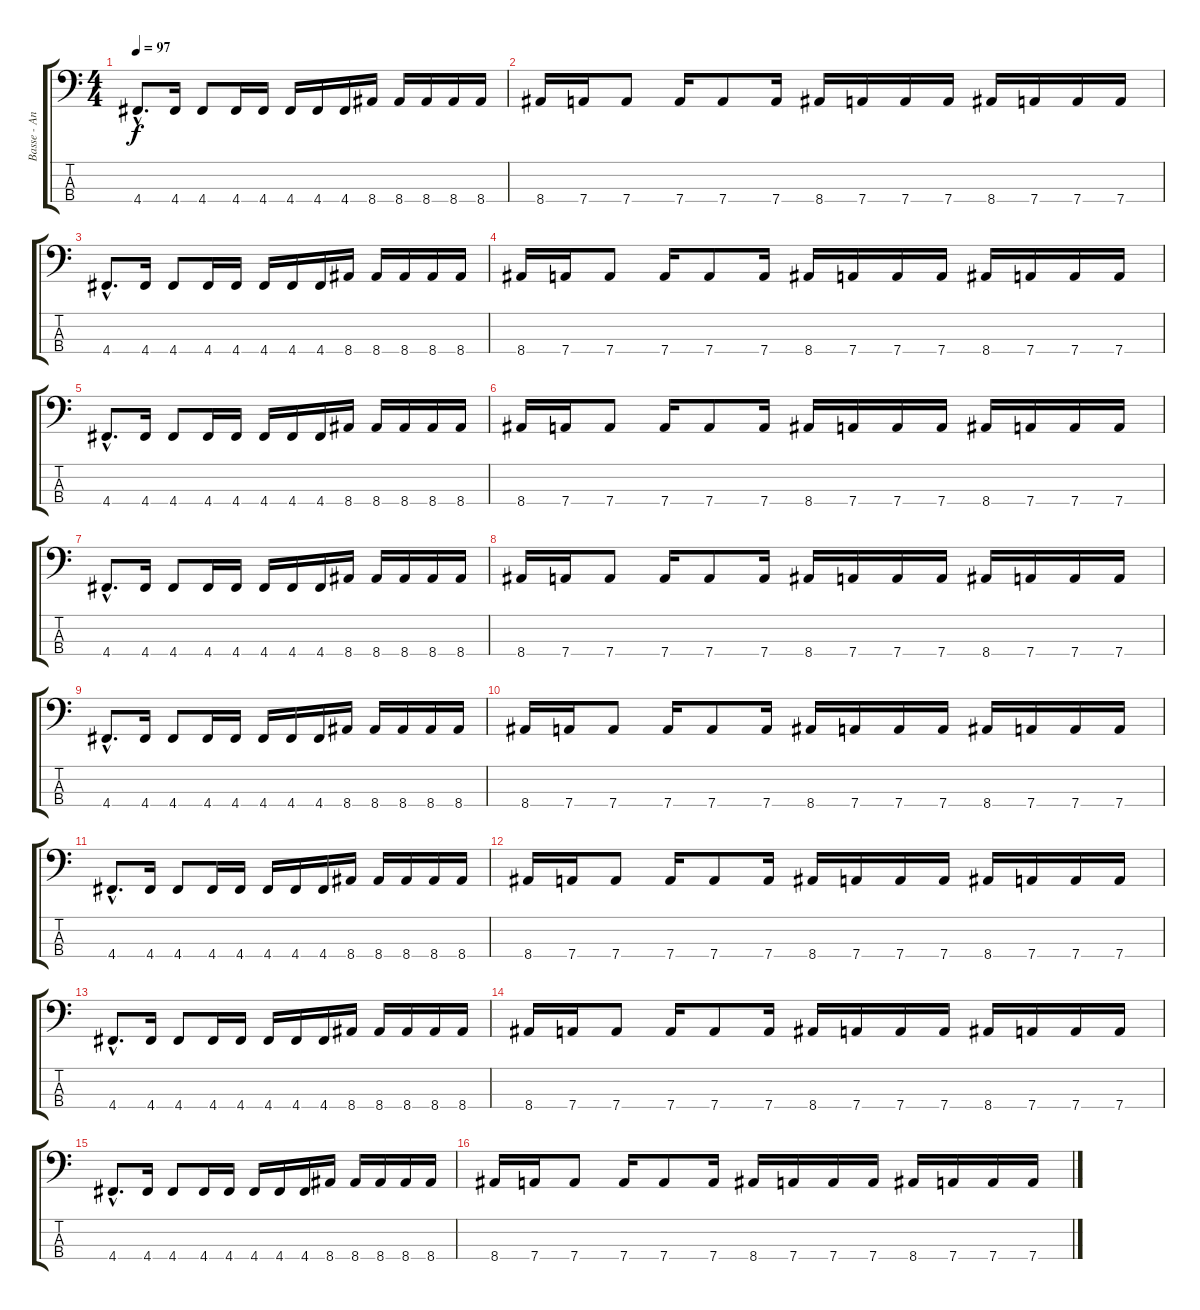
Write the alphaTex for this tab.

\track ("Basse - Antony" "Basse - An") {instrument electricbassfinger}
\staff {score tabs}
\tuning (G2 D2 A1 D1) {hide}
\ts (4 4)
\tempo 97
\clef f4
\ks c
4.4{hac}.8{d dy f} 4.4.16 4.4.8 4.4.16 4.4.16 4.4.16 4.4.16 4.4.16 8.4.16 8.4.16 8.4.16 8.4.16 8.4.16 |
8.4.16 7.4.16 7.4.8 7.4.16 7.4.8 7.4.16 8.4.16 7.4.16 7.4.16 7.4.16 8.4.16 7.4.16 7.4.16 7.4.16 |
4.4{hac}.8{d} 4.4.16 4.4.8 4.4.16 4.4.16 4.4.16 4.4.16 4.4.16 8.4.16 8.4.16 8.4.16 8.4.16 8.4.16 |
8.4.16 7.4.16 7.4.8 7.4.16 7.4.8 7.4.16 8.4.16 7.4.16 7.4.16 7.4.16 8.4.16 7.4.16 7.4.16 7.4.16 |
4.4{hac}.8{d} 4.4.16 4.4.8 4.4.16 4.4.16 4.4.16 4.4.16 4.4.16 8.4.16 8.4.16 8.4.16 8.4.16 8.4.16 |
8.4.16 7.4.16 7.4.8 7.4.16 7.4.8 7.4.16 8.4.16 7.4.16 7.4.16 7.4.16 8.4.16 7.4.16 7.4.16 7.4.16 |
4.4{hac}.8{d} 4.4.16 4.4.8 4.4.16 4.4.16 4.4.16 4.4.16 4.4.16 8.4.16 8.4.16 8.4.16 8.4.16 8.4.16 |
8.4.16 7.4.16 7.4.8 7.4.16 7.4.8 7.4.16 8.4.16 7.4.16 7.4.16 7.4.16 8.4.16 7.4.16 7.4.16 7.4.16 |
4.4{hac}.8{d} 4.4.16 4.4.8 4.4.16 4.4.16 4.4.16 4.4.16 4.4.16 8.4.16 8.4.16 8.4.16 8.4.16 8.4.16 |
8.4.16 7.4.16 7.4.8 7.4.16 7.4.8 7.4.16 8.4.16 7.4.16 7.4.16 7.4.16 8.4.16 7.4.16 7.4.16 7.4.16 |
4.4{hac}.8{d} 4.4.16 4.4.8 4.4.16 4.4.16 4.4.16 4.4.16 4.4.16 8.4.16 8.4.16 8.4.16 8.4.16 8.4.16 |
8.4.16 7.4.16 7.4.8 7.4.16 7.4.8 7.4.16 8.4.16 7.4.16 7.4.16 7.4.16 8.4.16 7.4.16 7.4.16 7.4.16 |
4.4{hac}.8{d} 4.4.16 4.4.8 4.4.16 4.4.16 4.4.16 4.4.16 4.4.16 8.4.16 8.4.16 8.4.16 8.4.16 8.4.16 |
8.4.16 7.4.16 7.4.8 7.4.16 7.4.8 7.4.16 8.4.16 7.4.16 7.4.16 7.4.16 8.4.16 7.4.16 7.4.16 7.4.16 |
4.4{hac}.8{d} 4.4.16 4.4.8 4.4.16 4.4.16 4.4.16 4.4.16 4.4.16 8.4.16 8.4.16 8.4.16 8.4.16 8.4.16 |
8.4.16 7.4.16 7.4.8 7.4.16 7.4.8 7.4.16 8.4.16 7.4.16 7.4.16 7.4.16 8.4.16 7.4.16 7.4.16 7.4.16
